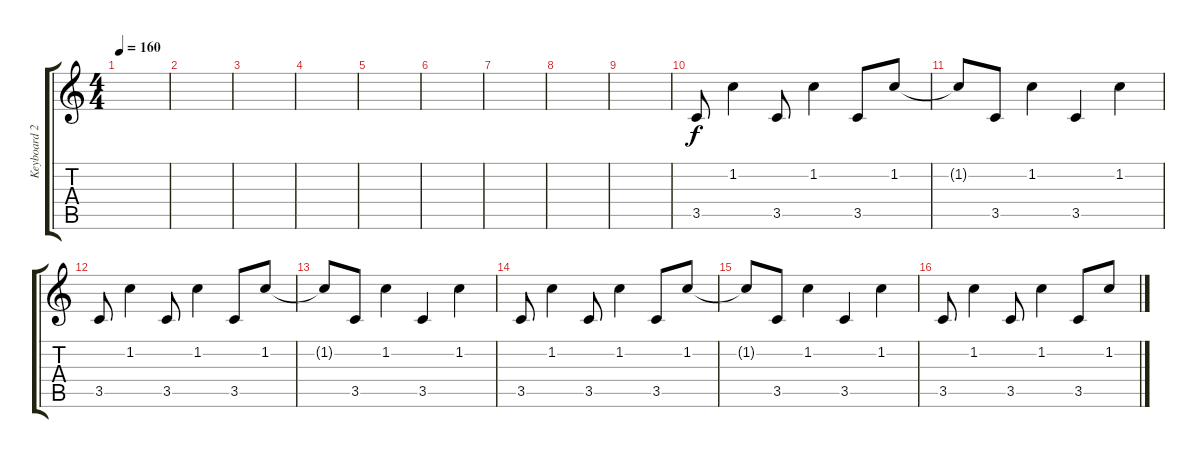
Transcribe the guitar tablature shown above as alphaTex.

\track ("Keyboard 2" "Keyboard 2") {instrument guitarharmonics}
\staff {score tabs}
\tuning (E4 B3 G3 D3 A2 E2) {hide}
\ts (4 4)
\tempo 160
\clef g2
\ks c
|
|
|
|
|
|
|
|
|
3.5.8 1.2.4 3.5.8 1.2.4 3.5.8 1.2.8 |
1.2{t}.8 3.5.8 1.2.4 3.5.4 1.2.4 |
3.5.8 1.2.4 3.5.8 1.2.4 3.5.8 1.2.8 |
1.2{t}.8 3.5.8 1.2.4 3.5.4 1.2.4 |
3.5.8 1.2.4 3.5.8 1.2.4 3.5.8 1.2.8 |
1.2{t}.8 3.5.8 1.2.4 3.5.4 1.2.4 |
3.5.8 1.2.4 3.5.8 1.2.4 3.5.8 1.2.8
